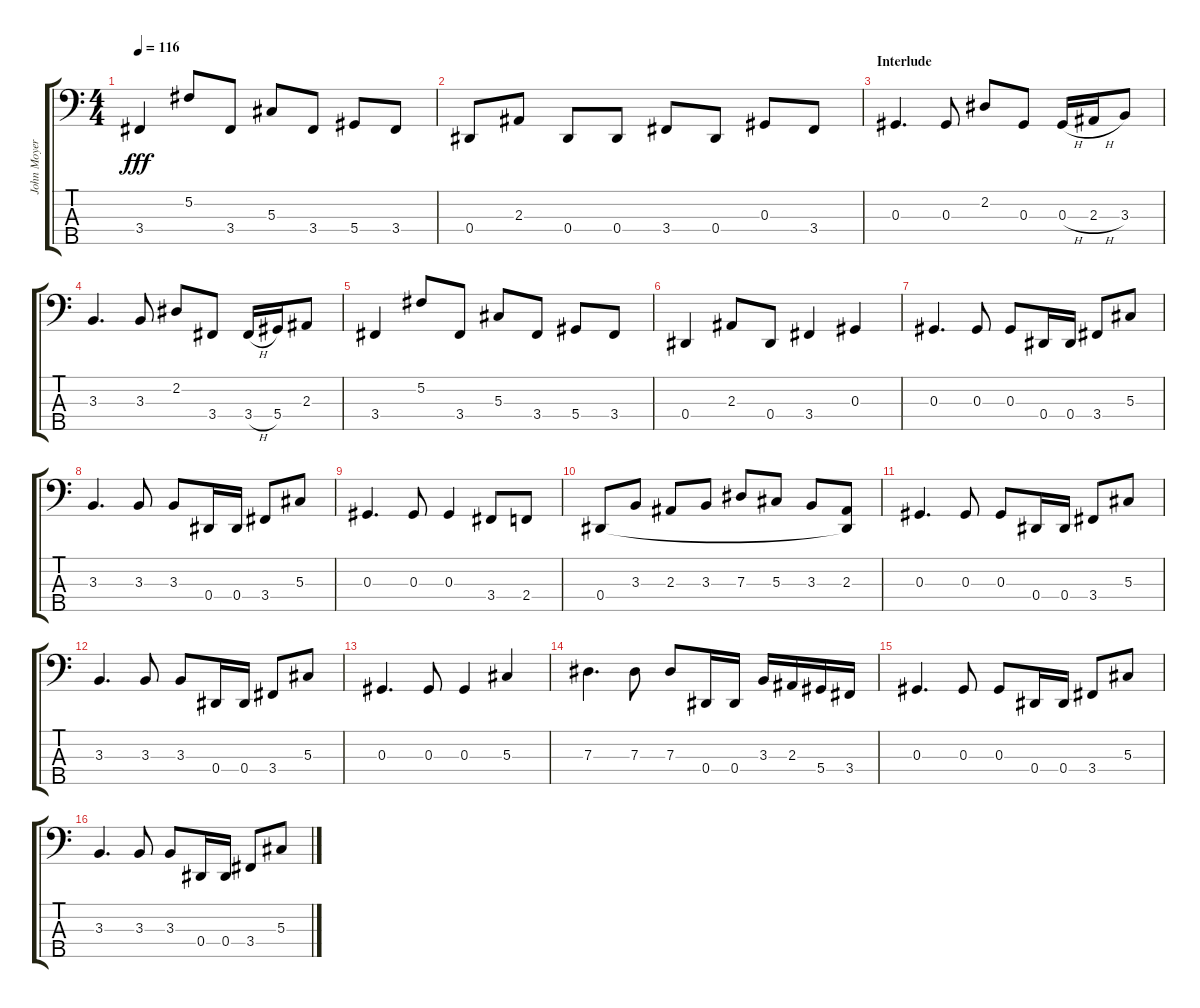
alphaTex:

\track ("John Moyer (Bass)" "John Moyer") {instrument electricbassfinger}
\staff {score tabs}
\tuning (Gb2 Db2 Ab1 Eb1 Bb0) {hide}
\ts (4 4)
\tempo 116
\clef f4
\ks c
3.4.4{dy fff} 5.2.8 3.4.8 5.3.8 3.4.8 5.4.8 3.4.8 |
0.4.8 2.3.8 0.4.8 0.4.8 3.4.8 0.4.8 0.3.8 3.4.8 |
\section ("" "Interlude")
0.3.4{d} 0.3.8 2.2.8 0.3.8 0.3{h}.16 2.3{h}.16 3.3.8 |
3.3.4{d} 3.3.8 2.2.8 3.4.8 3.4{h}.16 5.4.16 2.3.8 |
3.4.4 5.2.8 3.4.8 5.3.8 3.4.8 5.4.8 3.4.8 |
0.4.4 2.3.8 0.4.8 3.4.4 0.3.4 |
0.3.4{d} 0.3.8 0.3.8 0.4.16 0.4.16 3.4.8 5.3.8 |
3.3.4{d} 3.3.8 3.3.8 0.4.16 0.4.16 3.4.8 5.3.8 |
0.3.4{d} 0.3.8 0.3.4 3.4.8 2.4.8 |
0.4.8 3.3.8 2.3.8 3.3.8 7.3.8 5.3.8 3.3.8 (2.3 0.4{t}).8 |
0.3.4{d} 0.3.8 0.3.8 0.4.16 0.4.16 3.4.8 5.3.8 |
3.3.4{d} 3.3.8 3.3.8 0.4.16 0.4.16 3.4.8 5.3.8 |
0.3.4{d} 0.3.8 0.3.4 5.3.4 |
7.3.4{d} 7.3.8 7.3.8 0.4.16 0.4.16 3.3.16 2.3.16 5.4.16 3.4.16 |
0.3.4{d} 0.3.8 0.3.8 0.4.16 0.4.16 3.4.8 5.3.8 |
3.3.4{d} 3.3.8 3.3.8 0.4.16 0.4.16 3.4.8 5.3.8
